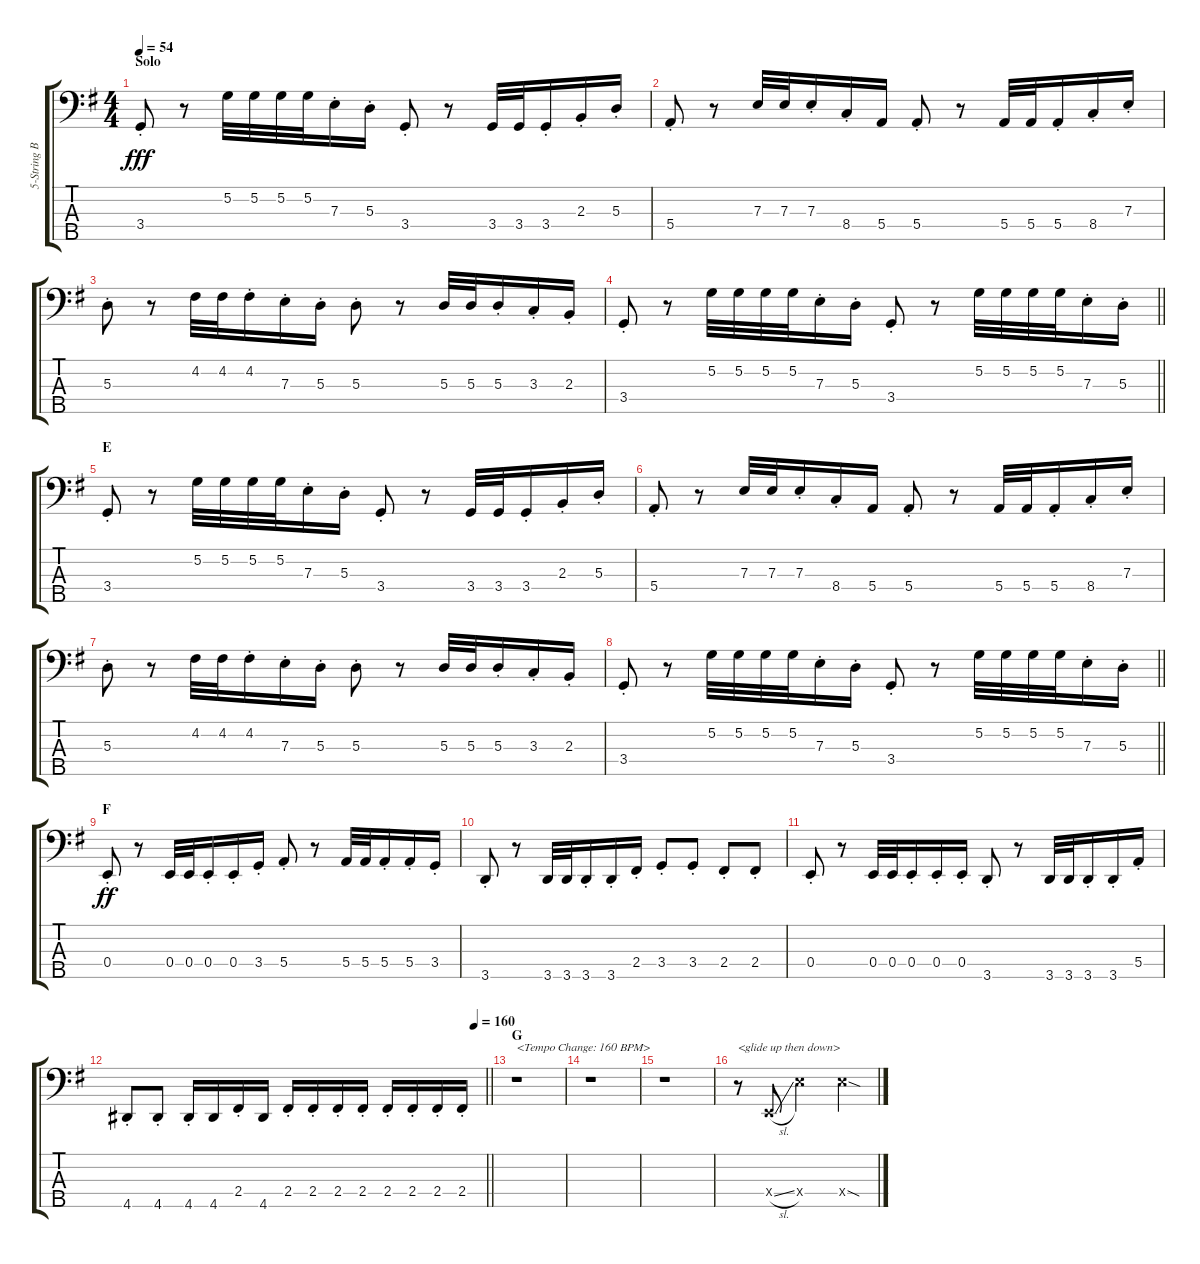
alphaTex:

\track ("5-String Bass" "5-String B") {instrument electricbassfinger}
\staff {score tabs}
\tuning (G2 D2 A1 E1 B0) {hide}
\ts (4 4)
\section ("" "Solo")
\tempo 54
\clef f4
\ks g
3.4{st}.8{dy fff} r.8 5.2.32 5.2.32 5.2.32 5.2.32 7.3{st}.16 5.3{st}.16 3.4{st}.8 r.8 3.4.32 3.4.32 3.4{st}.16 2.3{st}.16 5.3{st}.16 |
5.4{st}.8 r.8 7.3.32 7.3.32 7.3{st}.16 8.4{st}.16 5.4.16 5.4{st}.8 r.8 5.4.32 5.4.32 5.4{st}.16 8.4{st}.16 7.3{st}.16 |
5.3{st}.8 r.8 4.2.32 4.2.32 4.2{st}.16 7.3{st}.16 5.3{st}.16 5.3{st}.8 r.8 5.3.32 5.3.32 5.3{st}.16 3.3{st}.16 2.3{st}.16 |
\barLineRight lightlight
3.4{st}.8 r.8 5.2.32 5.2.32 5.2.32 5.2.32 7.3{st}.16 5.3{st}.16 3.4{st}.8 r.8 5.2.32 5.2.32 5.2.32 5.2.32 7.3{st}.16 5.3{st}.16 |
\section ("" "E")
3.4{st}.8 r.8 5.2.32 5.2.32 5.2.32 5.2.32 7.3{st}.16 5.3{st}.16 3.4{st}.8 r.8 3.4.32 3.4.32 3.4{st}.16 2.3{st}.16 5.3{st}.16 |
5.4{st}.8 r.8 7.3.32 7.3.32 7.3{st}.16 8.4{st}.16 5.4.16 5.4{st}.8 r.8 5.4.32 5.4.32 5.4{st}.16 8.4{st}.16 7.3{st}.16 |
5.3{st}.8 r.8 4.2.32 4.2.32 4.2{st}.16 7.3{st}.16 5.3{st}.16 5.3{st}.8 r.8 5.3.32 5.3.32 5.3{st}.16 3.3{st}.16 2.3{st}.16 |
\barLineRight lightlight
3.4{st}.8 r.8 5.2.32 5.2.32 5.2.32 5.2.32 7.3{st}.16 5.3{st}.16 3.4{st}.8 r.8 5.2.32 5.2.32 5.2.32 5.2.32 7.3{st}.16 5.3{st}.16 |
\section ("" "F")
0.4{st}.8{dy ff} r.8 0.4.32 0.4.32 0.4{st}.16 0.4{st}.16 3.4{st}.16 5.4{st}.8 r.8 5.4.32 5.4.32 5.4{st}.16 5.4{st}.16 3.4{st}.16 |
3.5{st}.8 r.8 3.5.32 3.5.32 3.5{st}.16 3.5{st}.16 2.4{st}.16 3.4{st}.8 3.4{st}.8 2.4{st}.8 2.4{st}.8 |
0.4{st}.8 r.8 0.4.32 0.4.32 0.4{st}.16 0.4{st}.16 0.4{st}.16 3.5{st}.8 r.8 3.5.32 3.5.32 3.5{st}.16 3.5{st}.16 5.4{st}.16 |
\tempo (160 0.96875)
\barLineRight lightlight
4.5{st}.8 4.5{st}.8 4.5{st}.16 4.5.16 2.4{st}.16 4.5.16 2.4{st}.16 2.4{st}.16 2.4{st}.16 2.4{st}.16 2.4{st}.16 2.4{st}.16 2.4{st}.16 2.4{st}.16 |
\section ("" "G")
\ks eminor
r.1{txt "<Tempo Change: 160 BPM>"} |
r.1 |
r.1 |
r.8{txt "<glide up then down>"} 0.4{sl x}.8 12.4{x}.2 12.4{sod x}.4
